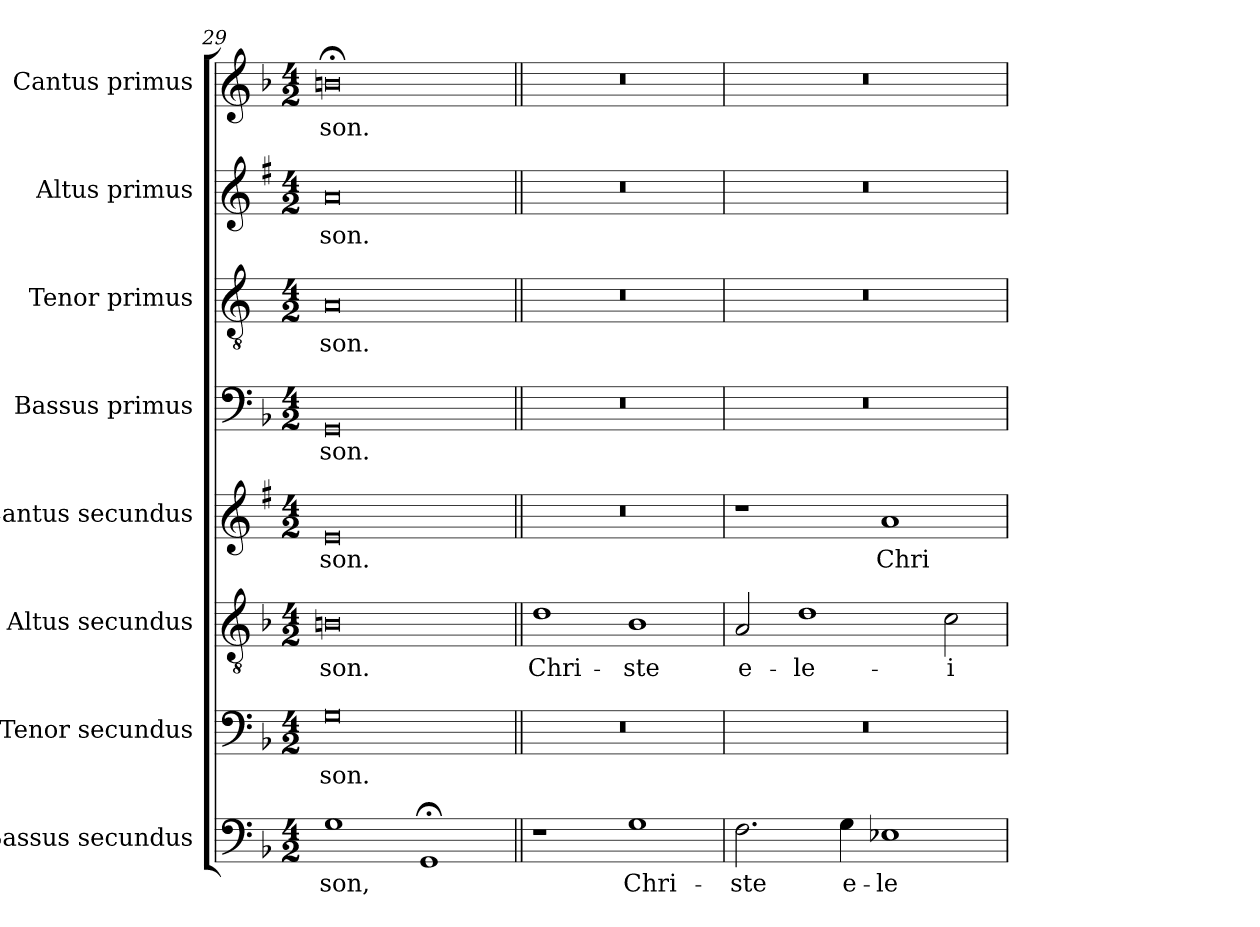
**kern	**text	**kern	**text	**kern	**text	**kern	**text	**kern	**text	**kern	**text	**kern	**text	**kern	**text
*part8	*part8	*part7	*part7	*part6	*part6	*part5	*part5	*part4	*part4	*part3	*part3	*part2	*part2	*part1	*part1
*staff8	*staff8	*staff7	*staff7	*staff6	*staff6	*staff5	*staff5	*staff4	*staff4	*staff3	*staff3	*staff2	*staff2	*staff1	*staff1
*I"Bassus secundus	*	*I"Tenor secundus	*	*I"Altus secundus	*	*I"Cantus secundus	*	*I"Bassus primus	*	*I"Tenor primus	*	*I"Altus primus	*	*I"Cantus primus	*
*I'B2	*	*I'T2	*	*I'A2	*	*I'C2	*	*I'B1	*	*I'T1	*	*I'A1	*	*I'C1	*
*clefF4	*	*clefF4	*	*clefGv2	*	*clefG2	*	*clefF4	*	*clefGv2	*	*clefG2	*	*clefG2	*
*	*	*	*	*	*	*ITrd1c2	*	*	*	*ITrd4c7	*	*ITrd1c2	*	*	*
*k[b-]	*	*k[b-]	*	*k[b-]	*	*k[b-]	*	*k[b-]	*	*k[b-]	*	*k[b-]	*	*k[b-]	*
*F:	*	*F:	*	*F:	*	*F:	*	*F:	*	*F:	*	*F:	*	*F:	*
*M4/2	*	*M4/2	*	*M4/2	*	*M4/2	*	*M4/2	*	*M4/2	*	*M4/2	*	*M4/2	*
=29	=29	=29	=29	=29	=29	=29	=29	=29	=29	=29	=29	=29	=29	=29	=29
!	!LO:LY:b	!	!LO:LY:b	!	!LO:LY:b	!	!LO:LY:b	!	!LO:LY:b	!	!LO:LY:b	!	!LO:LY:b	!	!LO:LY:b
1G	-son,	0G	-son.	0Bn	-son.	0d	-son.	0GG	-son.	0D	-son.	0g	-son.	0bn;<	-son.
1GG;<	.	.	.	.	.	.	.	.	.	.	.	.	.	.	.
!!LO:PB:g=z
=30||	=30||	=30||	=30||	=30||	=30||	=30||	=30||	=30||	=30||	=30||	=30||	=30||	=30||	=30||	=30||
!	!	!	!	!	!LO:LY:b	!	!	!	!	!	!	!	!	!	!
1r	.	0r	.	1d	Chri-	0r	.	0r	.	0r	.	0r	.	0r	.
!	!LO:LY:b	!	!	!	!LO:LY:b	!	!	!	!	!	!	!	!	!	!
1G	Chri-	.	.	1B-	-ste	.	.	.	.	.	.	.	.	.	.
=31	=31	=31	=31	=31	=31	=31	=31	=31	=31	=31	=31	=31	=31	=31	=31
!	!LO:LY:b	!	!	!	!LO:LY:b	!	!	!	!	!	!	!	!	!	!
2.F\	-ste	0r	.	2A/	e-	1r	.	0r	.	0r	.	0r	.	0r	.
!	!	!	!	!	!LO:LY:b	!	!	!	!	!	!	!	!	!	!
.	.	.	.	1d	-le-	.	.	.	.	.	.	.	.	.	.
!	!LO:LY:b	!	!	!	!	!	!	!	!	!	!	!	!	!	!
4G\	e-	.	.	.	.	.	.	.	.	.	.	.	.	.	.
!	!LO:LY:b	!	!	!	!	!	!LO:LY:b	!	!	!	!	!	!	!	!
1E-X	-le-	.	.	.	.	1g	Chri-	.	.	.	.	.	.	.	.
!	!	!	!	!	!LO:LY:b	!	!	!	!	!	!	!	!	!	!
.	.	.	.	2c\	-i-	.	.	.	.	.	.	.	.	.	.
=	=	=	=	=	=	=	=	=	=	=	=	=	=	=	=
*-	*-	*-	*-	*-	*-	*-	*-	*-	*-	*-	*-	*-	*-	*-	*-
